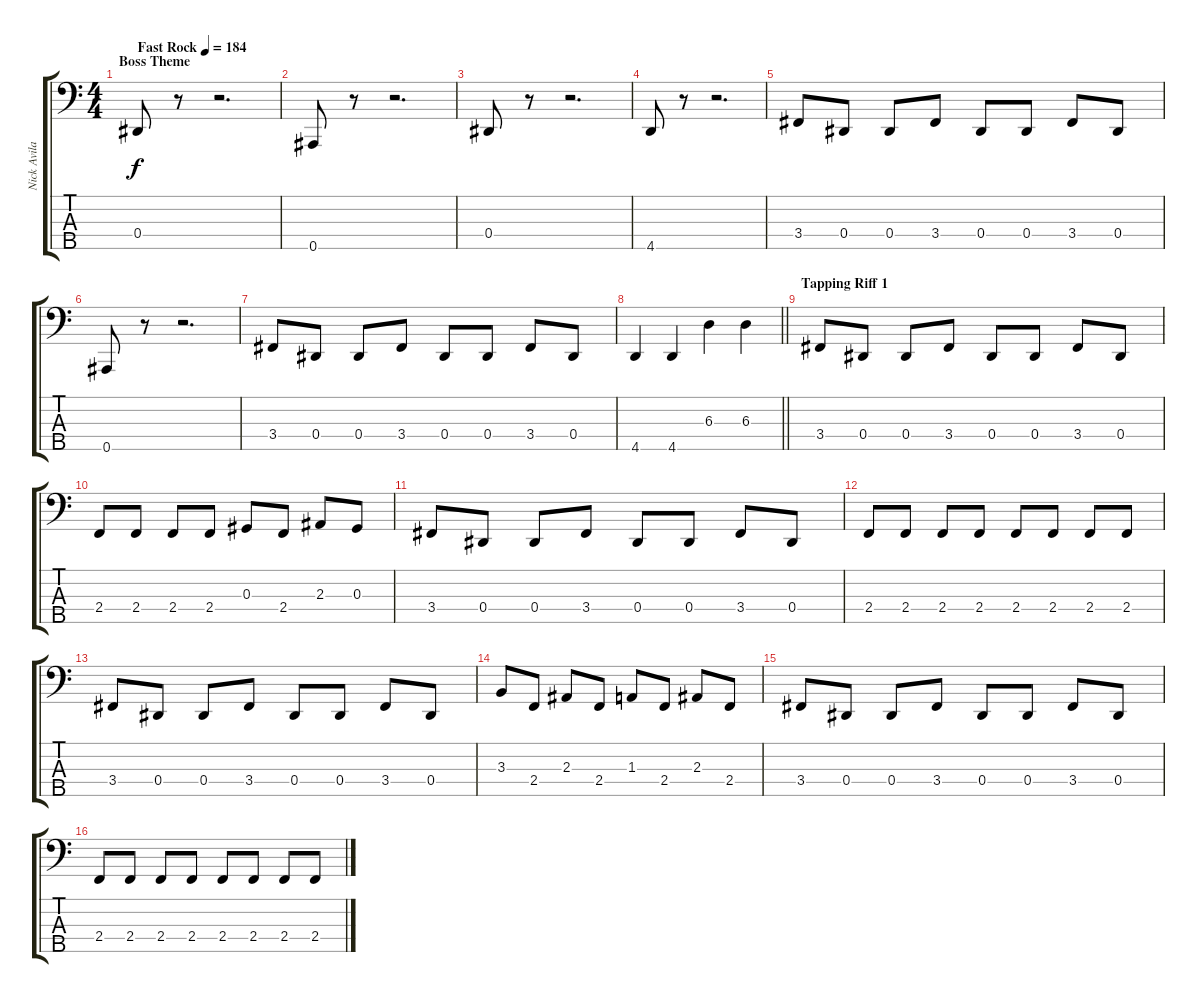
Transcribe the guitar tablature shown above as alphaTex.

\track ("Nick Avila" "Nick Avila") {instrument electricbassfinger}
\staff {score tabs}
\tuning (Gb2 Db2 Ab1 Eb1 Bb0) {hide}
\ts (4 4)
\section ("" "Boss Theme")
\tempo (184 "Fast Rock")
\clef f4
\ks c
0.4.8{dy f instrument electricbassfinger} r.8 r.2{d} |
0.5.8 r.8 r.2{d} |
0.4.8 r.8 r.2{d} |
4.5.8 r.8 r.2{d} |
3.4.8 0.4.8 0.4.8 3.4.8 0.4.8 0.4.8 3.4.8 0.4.8 |
0.5.8 r.8 r.2{d} |
3.4.8 0.4.8 0.4.8 3.4.8 0.4.8 0.4.8 3.4.8 0.4.8 |
\barLineRight lightlight
4.5.4 4.5.4 6.3.4 6.3.4 |
\section ("" "Tapping Riff 1")
3.4.8 0.4.8 0.4.8 3.4.8 0.4.8 0.4.8 3.4.8 0.4.8 |
2.4.8 2.4.8 2.4.8 2.4.8 0.3.8 2.4.8 2.3.8 0.3.8 |
3.4.8 0.4.8 0.4.8 3.4.8 0.4.8 0.4.8 3.4.8 0.4.8 |
2.4.8 2.4.8 2.4.8 2.4.8 2.4.8 2.4.8 2.4.8 2.4.8 |
3.4.8 0.4.8 0.4.8 3.4.8 0.4.8 0.4.8 3.4.8 0.4.8 |
3.3.8 2.4.8 2.3.8 2.4.8 1.3.8 2.4.8 2.3.8 2.4.8 |
3.4.8 0.4.8 0.4.8 3.4.8 0.4.8 0.4.8 3.4.8 0.4.8 |
2.4.8 2.4.8 2.4.8 2.4.8 2.4.8 2.4.8 2.4.8 2.4.8
